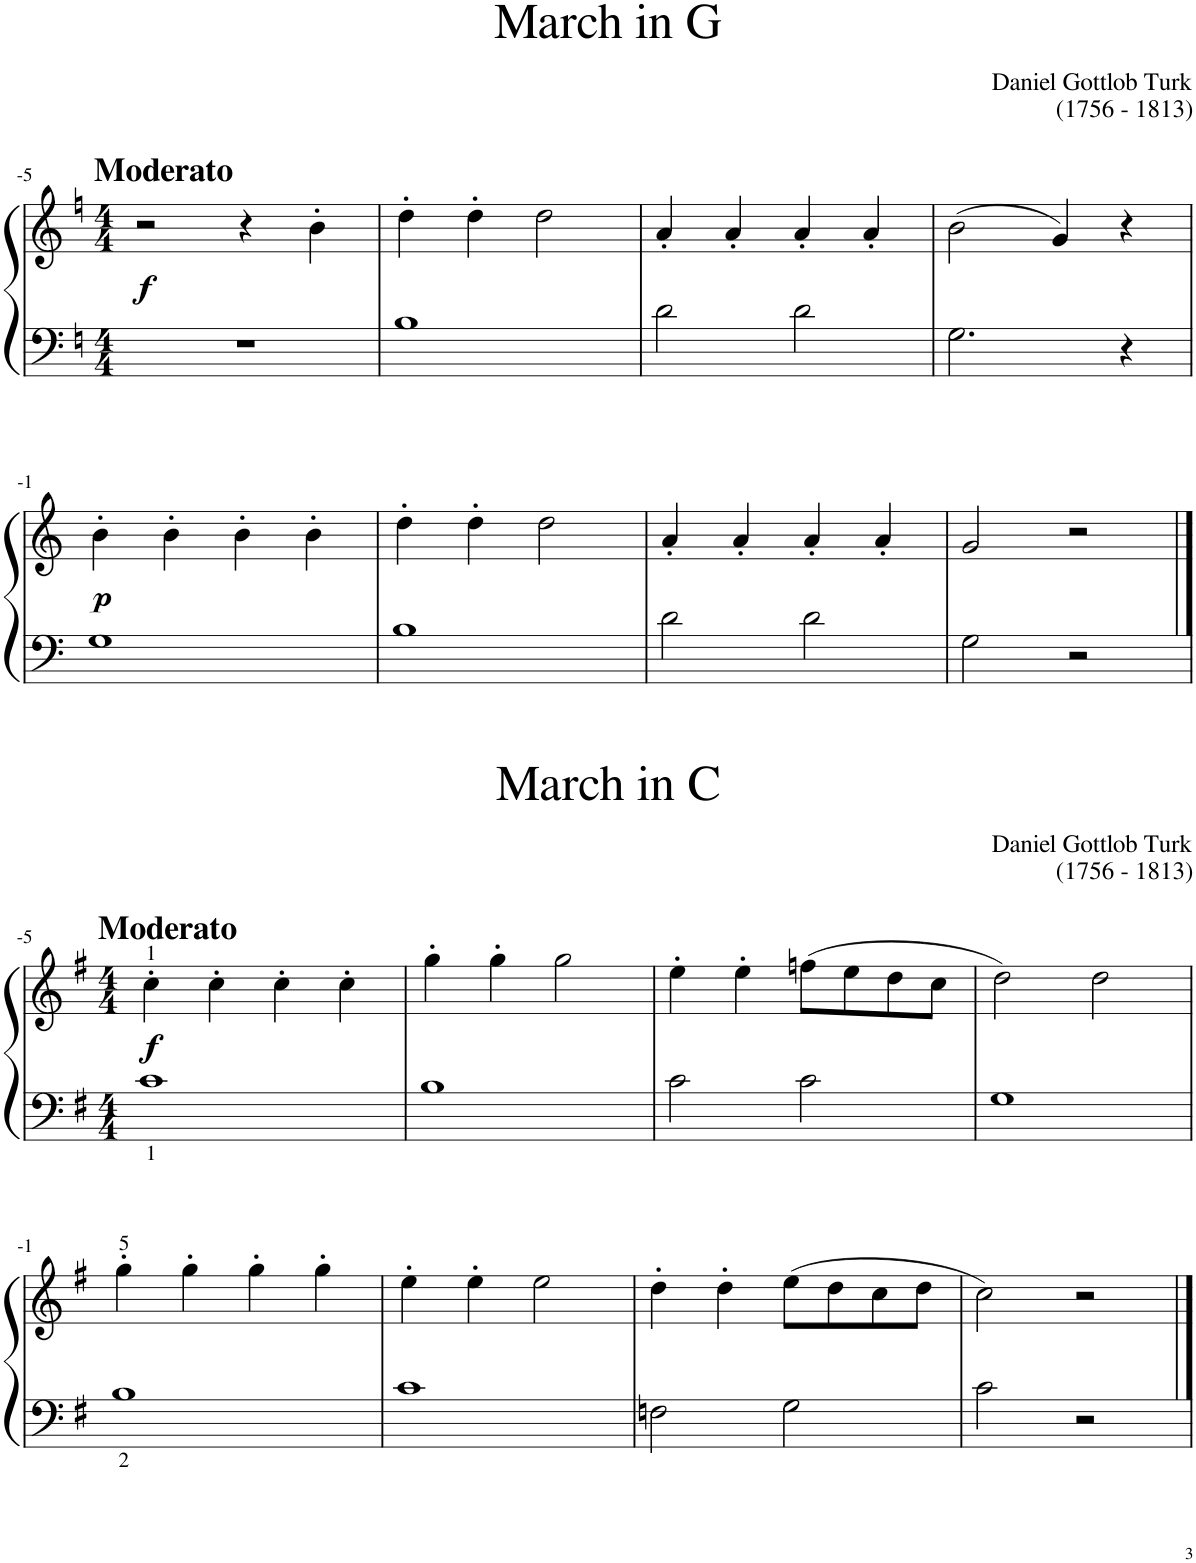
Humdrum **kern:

**kern	**kern	**dynam
*part1	*part1	*part1
*staff2	*staff1	*staff1/2
*I"Piano	*	*
*I'Pno	*	*
!!LO:PB:g=z
*clefF4	*clefG2	*
*k[]	*k[]	*
*M4/4	*M4/4	*
=5-	=5-	=5-
!	!LO:TX:a:B:t=Moderato	!
!	!	!LO:DY:b
1r	2r	f
.	4r	.
.	4b'\	.
=4-	=4-	=4-
1B	4dd'\	.
.	4dd'\	.
.	2dd\	.
=3-	=3-	=3-
2d\	4a'/	.
.	4a'/	.
2d\	4a'/	.
.	4a'/	.
=2-	=2-	=2-
2.G\	(2b\	.
.	4g/)	.
4r	4r	.
!!LO:LB:g=z
=1-	=1-	=1-
!	!	!LO:DY:b
1G	4b'\	p
.	4b'\	.
.	4b'\	.
.	4b'\	.
=	=	=
1B	4dd'\	.
.	4dd'\	.
.	2dd\	.
=1	=1	=1
2d\	4a'/	.
.	4a'/	.
2d\	4a'/	.
.	4a'/	.
=2	=2	=2
2G\	2g/	.
2r	2r	.
!!LO:LB:g=z
==5-	==5-	==5-
*k[f#]	*k[f#]	*
*M4/4	*M4/4	*
!	!LO:TX:a:B:t=Moderato	!
!	!	!LO:DY:b
1c	4cc'\	f
.	4cc'\	.
.	4cc'\	.
.	4cc'\	.
=4-	=4-	=4-
1B	4gg'\	.
.	4gg'\	.
.	2gg\	.
=3-	=3-	=3-
2c\	4ee'\	.
.	4ee'\	.
2c\	(8ffn\L	.
.	8ee\	.
.	8dd\	.
.	8cc\J	.
=2-	=2-	=2-
1G	2dd\)	.
.	2dd\	.
!!LO:LB:g=z
=1-	=1-	=1-
1B	4gg'\	.
.	4gg'\	.
.	4gg'\	.
.	4gg'\	.
=	=	=
1c	4ee'\	.
.	4ee'\	.
.	2ee\	.
=1	=1	=1
2Fn\	4dd'\	.
.	4dd'\	.
2G\	(8ee\L	.
.	8dd\	.
.	8cc\	.
.	8dd\J	.
=2	=2	=2
2c\	2cc\)	.
2r	2r	.
==	==	==
*-	*-	*-
